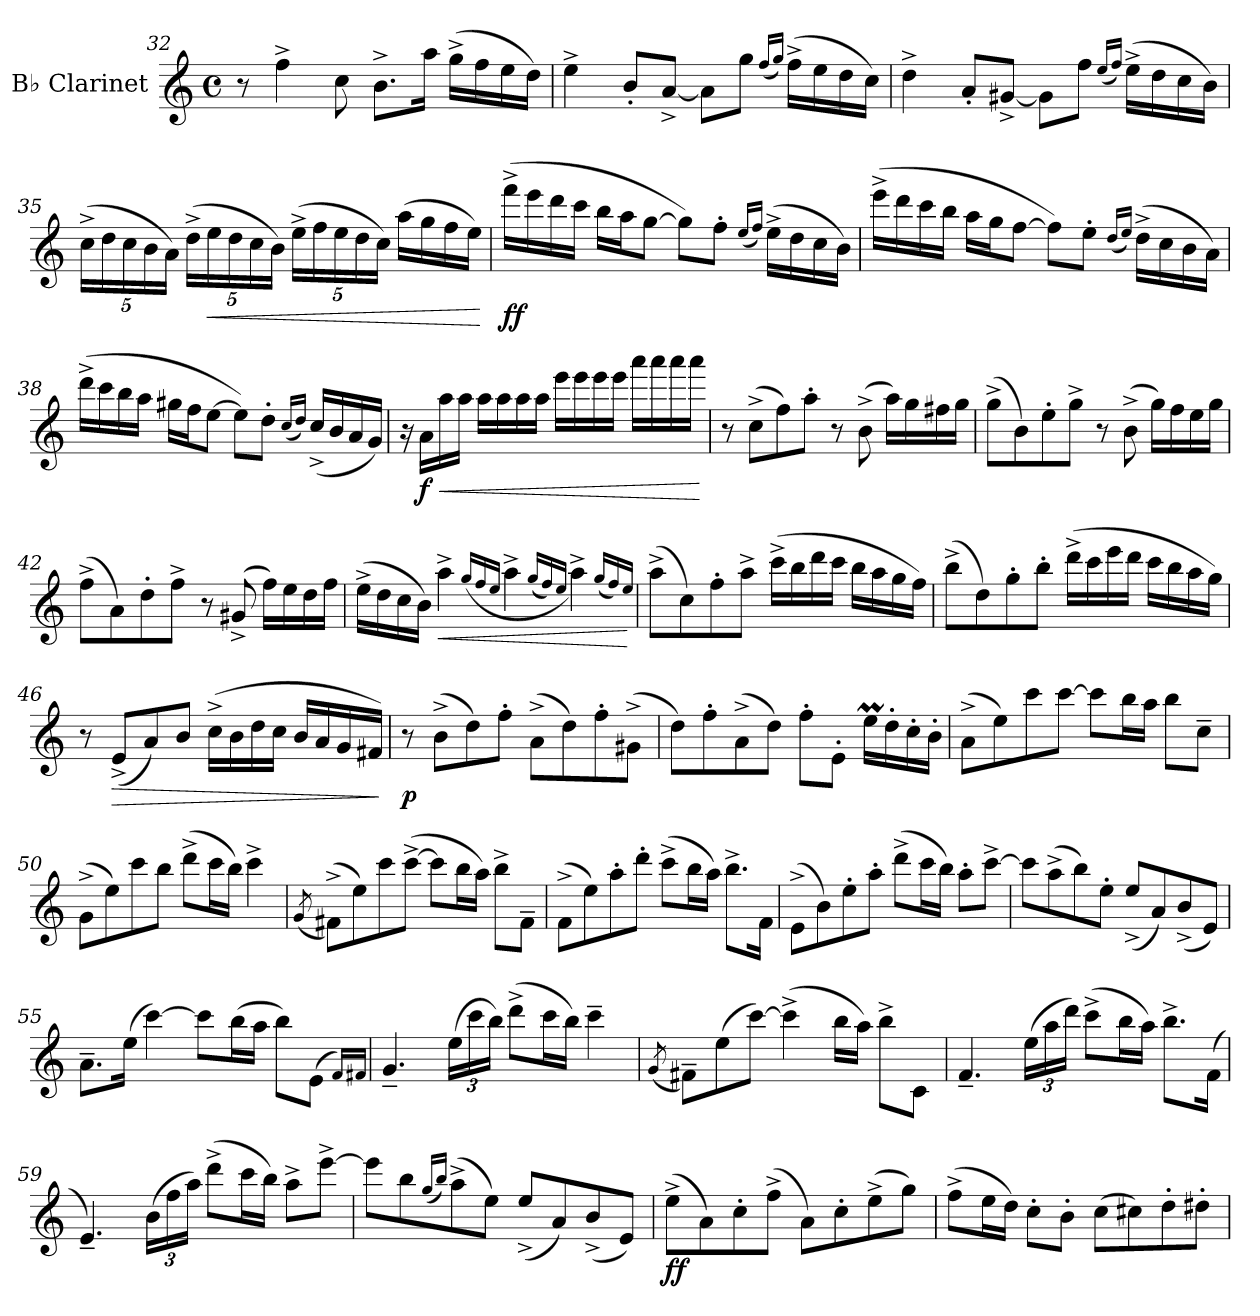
**kern	**dynam
*part1	*part1
*staff1	*staff1
*I"B♭ Clarinet	*
*I'B♭ Cl.	*
*clefG2	*
*ITrd1c2	*
*k[b-e-]	*
*M4/4	*
*met(c)	*
=32	=32
8r	.
4ee-^\	.
8b-\	.
8.a^\L	.
16gg\Jk	.
(16ff^\LL	.
16ee-\	.
16dd\	.
16cc\JJ)	.
=33	=33
4dd^\	.
8a'/L	.
[8g^/J	.
8g\L]	.
8ff\J	.
(16qee-/LL	.
16qff/JJ)	.
(16ee-^\LL	.
16dd\	.
16cc\	.
16b-\JJ)	.
!!LO:PB:g=z
=34	=34
4cc^\	.
8g'/L	.
[8f#X^/J	.
8f#\L]	.
8ee-\J	.
(16qdd/LL	.
16qee-/JJ)	.
(16dd^\LL	.
16cc\	.
16b-\	.
16a\JJ)	.
=35	=35
*Xbrackettup	*
(20b-^\LL	.
20cc\	.
20b-\	.
20a\	.
20g\JJ)	.
(20cc^\LL	.
!	!LO:HP:b
20dd\	<
20cc\	.
20b-\	.
20a\JJ)	.
(20dd^\LL	.
20ee-\	.
20dd\	.
20cc\	.
20b-\JJ)	.
(16gg\LL	.
16ff\	.
16ee-\	.
16dd\JJ)	.
.	[
=36	=36
!	!LO:DY:b
(16eee-^\LL	ff
16ddd\	.
16ccc\	.
16bb-\JJ	.
16aa\LL	.
16gg\J	.
[8ff\J	.
8ff\L])	.
8ee-'\J	.
(16qdd/LL	.
16qee-/JJ)	.
(16dd^\LL	.
16cc\	.
16b-\	.
16a\JJ)	.
!!LO:LB:g=z
=37	=37
(16ddd^\LL	.
16ccc\	.
16bb-\	.
16aa\JJ	.
16gg\LL	.
16ff\J	.
[8ee-\J	.
8ee-\L])	.
8dd'\J	.
(16qcc/LL	.
16qdd/JJ)	.
(16cc^\LL	.
16b-\	.
16a\	.
16g\JJ)	.
=38	=38
(16ccc^\LL	.
16bb-\	.
16aa\	.
16gg\JJ	.
16ff#X\LL	.
16ee-\J	.
[8dd\J	.
8dd\L])	.
8cc'\J	.
(16qb-/LL	.
16qcc/JJ)	.
(16b-^/LL	.
16a/	.
16g/	.
16f/JJ)	.
!!LO:LB:g=z
=39	=39
16r	.
!	!LO:DY:b
16g\LL	f
!	!LO:HP:b
16gg\	<
16gg\JJ	.
16gg\LL	.
16gg\	.
16gg\	.
16gg\JJ	.
16ddd\LL	.
16ddd\	.
16ddd\	.
16ddd\JJ	.
16ggg\LL	.
16ggg\	.
16ggg\	.
16ggg\JJ	.
.	[
=40	=40
8r	.
(8b-^\L	.
8ee-\)	.
8gg'\J	.
8r	.
(8a^\	.
16gg\LL)	.
16ff\	.
16een\	.
16ff\JJ	.
=41	=41
(8ff^\L	.
8a\)	.
8dd'\	.
8ff^\J	.
8r	.
(8a^\	.
16ff\LL)	.
16ee-\	.
16dd\	.
16ff\JJ	.
!!LO:LB:g=z
=42	=42
(8ee-^\L	.
8g\)	.
8cc'\	.
8ee-^\J	.
8r	.
(8f#X^/	.
16ee-\LL)	.
16dd\	.
16cc\	.
16ee-\JJ	.
=43	=43
(16dd^\LL	.
16cc\	.
16b-\	.
16a\JJ)	.
!	!LO:HP:b
4gg^\	<
(16qff/LL	.
16qee-/	.
16qdd/JJ	.
4gg^\	.
(16qff/LL	.
16qee-/)	.
16qdd/JJ	.
4gg^\)	.
(16qff/LL	.
16qee-/)	.
16qdd/JJ	.
.	[
=44	=44
(8gg^\L	.
8b-\)	.
8ee-'\	.
8gg^\J	.
(16bb-^\LL	.
16aa\	.
16ccc\	.
16bb-\JJ	.
16aa\LL	.
16gg\	.
16ff\	.
16ee-\JJ)	.
!!LO:LB:g=z
=45	=45
(8aa^\L	.
8cc\)	.
8ff'\	.
8aa'\J	.
(16ccc^\LL	.
16bb-\	.
16ddd\	.
16ccc\JJ	.
16bb-\LL	.
16aa\	.
16gg\	.
16ff\JJ)	.
=46	=46
8r	.
!	!LO:HP:b
(8d^/L	>
8g/)	.
8a/J	.
(16b-^\LL	.
16a\	.
16cc\	.
16b-\JJ	.
16a/LL	.
16g/	.
16f/	.
16en/JJ)	.
.	]
=47	=47
!	!LO:DY:b
8r	p
(8a^\L	.
8cc\)	.
8ee-'\J	.
(8g^\L	.
8cc\)	.
8ee-'\	.
(8f#X^\J	.
=48	=48
8cc\L)	.
8ee-'\	.
(8g^\	.
8cc\J)	.
8ee-'\L	.
8d'\J	.
16ddm\LL	.
16cc'\	.
16b-'\	.
16a'\JJ	.
!!LO:LB:g=z
=49	=49
*MM72	*
(8g^\L	.
8dd\)	.
8bb-\	.
[8bb-\J	.
8bb-\L]	.
16aa\L	.
16gg\JJ	.
8aa\L	.
8b-~\J	.
=50	=50
(8f^\L	.
8dd\)	.
8bb-\	.
8aa\J	.
(8ccc^\L	.
16bb-\L	.
16aa\JJ)	.
4bb-^\	.
=51	=51
(8qf/	.
(8en^\L)	.
8dd\)	.
8bb-\	.
([8bb-^\J	.
8bb-\L]	.
16aa\L	.
16gg\JJ)	.
8aa^\L	.
8e~\J	.
=52	=52
(8e-^\L	.
8dd\)	.
8gg'\	.
8ccc'\J	.
(8bb-^\L	.
16aa\L	.
16gg\JJ)	.
8.aa^\L	.
16e-\Jk	.
!!LO:LB:g=z
=53	=53
(8d^\L	.
8a\)	.
8dd'\	.
8gg'\J	.
(8ccc^\L	.
16bb-\L	.
16aa\JJ)	.
8gg'\L	.
[8bb-^\J	.
=54	=54
8bb-\L]	.
(8gg^\	.
8aa\)	.
8dd'\J	.
(8dd^/L	.
8g/)	.
(8a^/	.
8d/J)	.
=55	=55
8.g~\L	.
(16dd\Jk	.
[4bb-\)	.
8bb-\L]	.
(16aa\L	.
16gg\JJ	.
8aa\L)	.
(8d\J	.
16qe-/LL)	.
16qen/JJ	.
=56	=56
4.f~/	.
(24dd\LL	.
24bb-\	.
24aa\JJ)	.
(8ccc^\L	.
16bb-\L	.
16aa\JJ)	.
4bb-~\	.
!!LO:LB:g=z
=57	=57
(8qf/	.
8en~\L)	.
(8dd\	.
[8bb-\J)	.
(4bb-^\]	.
16aa\LL	.
16gg\JJ)	.
8aa^\L	.
8B-\J	.
=58	=58
4.e-~/	.
(24dd\LL	.
24gg\	.
24ccc\JJ)	.
(8bb-^\L	.
16aa\L	.
16gg\JJ)	.
8.aa^\L	.
(16e-\Jk	.
=59	=59
4.d~/)	.
(24a\LL	.
24ee-\	.
24gg\JJ)	.
(8ccc^\L	.
16bb-\L	.
16aa\JJ)	.
8gg^\L	.
[8ddd^\J	.
=60	=60
8ddd\L]	.
8aa\	.
(16qff/LL	.
16qaa/JJ)	.
(8gg^\	.
8dd\J)	.
(8dd^/L	.
8g/)	.
(8a^/	.
8d/J)	.
!!LO:LB:g=z
=61	=61
*MM138	*
!	!LO:DY:b
(8dd^\L	ff
8g\)	.
8b-'\	.
(8ee-^\J	.
8g\L)	.
8b-'\	.
(8dd^\	.
8ff\J)	.
=62	=62
(8ee-^\L	.
16dd\L	.
16cc\JJ)	.
8b-'\L	.
8a'\J	.
(8b-\L	.
8bn\)	.
8cc'\	.
8cc#X'\J	.
=	=
*-	*-
